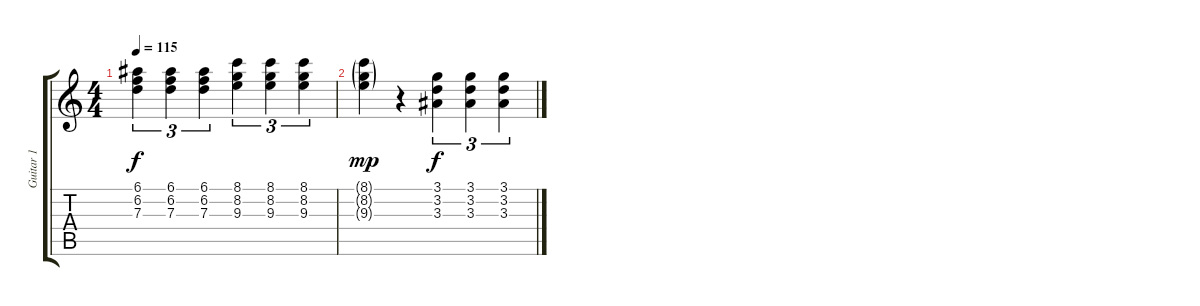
\track ("Guitar 1" "Guitar 1") {instrument electricguitarclean}
\staff {score tabs}
\tuning (E4 B3 G3 D3 A2 E2) {hide}
\ts (4 4)
\tempo 115
\clef g2
\ks c
(6.1 6.2 7.3).4{tu (3 2) dy f} (6.1 6.2 7.3).4{tu (3 2)} (6.1 6.2 7.3).4{tu (3 2)} (8.1 8.2 9.3).4{tu (3 2)} (8.1 8.2 9.3).4{tu (3 2)} (8.1 8.2 9.3).4{tu (3 2)} |
(8.1{g} 8.2{g} 9.3{g}).4{dy mp} r.4 (3.1 3.2 3.3).4{tu (3 2) dy f} (3.1 3.2 3.3).4{tu (3 2)} (3.1 3.2 3.3).4{tu (3 2)}
